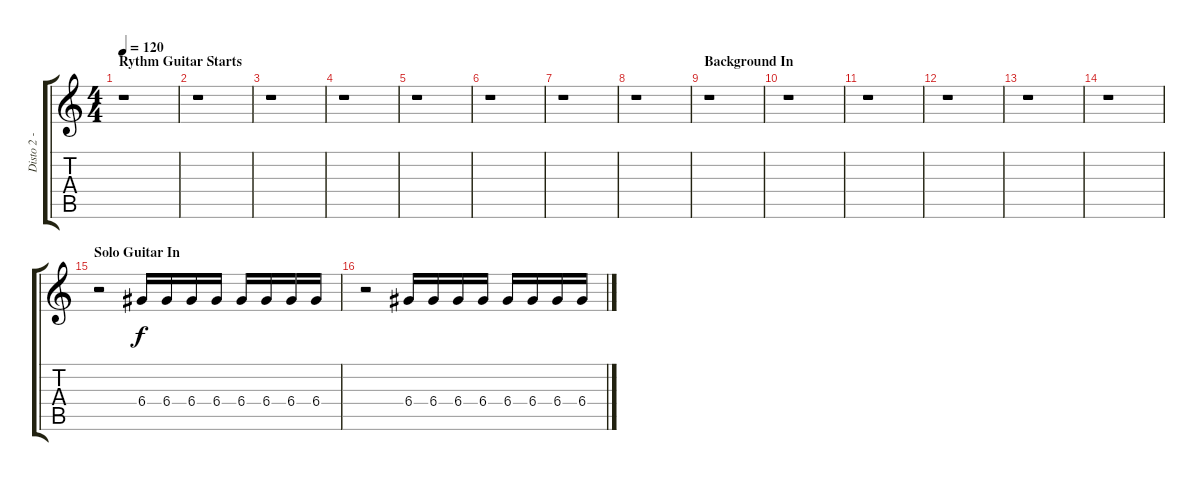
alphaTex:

\track ("Disto 2 - Solo (Silver)" "Disto 2 - ") {instrument distortionguitar}
\staff {score tabs}
\tuning (E4 B3 G3 D3 A2 E2) {hide}
\ts (4 4)
\section ("" "Rythm Guitar Starts")
\tempo 120
\clef g2
\ks c
r.1{dy f instrument distortionguitar} |
r.1 |
r.1 |
r.1 |
r.1 |
r.1 |
r.1 |
r.1 |
\section ("" "Background In")
r.1 |
r.1 |
r.1 |
r.1 |
r.1 |
r.1 |
\section ("" "Solo Guitar In")
r.2 6.4.16 6.4.16 6.4.16 6.4.16 6.4.16 6.4.16 6.4.16 6.4.16 |
r.2 6.4.16 6.4.16 6.4.16 6.4.16 6.4.16 6.4.16 6.4.16 6.4.16
